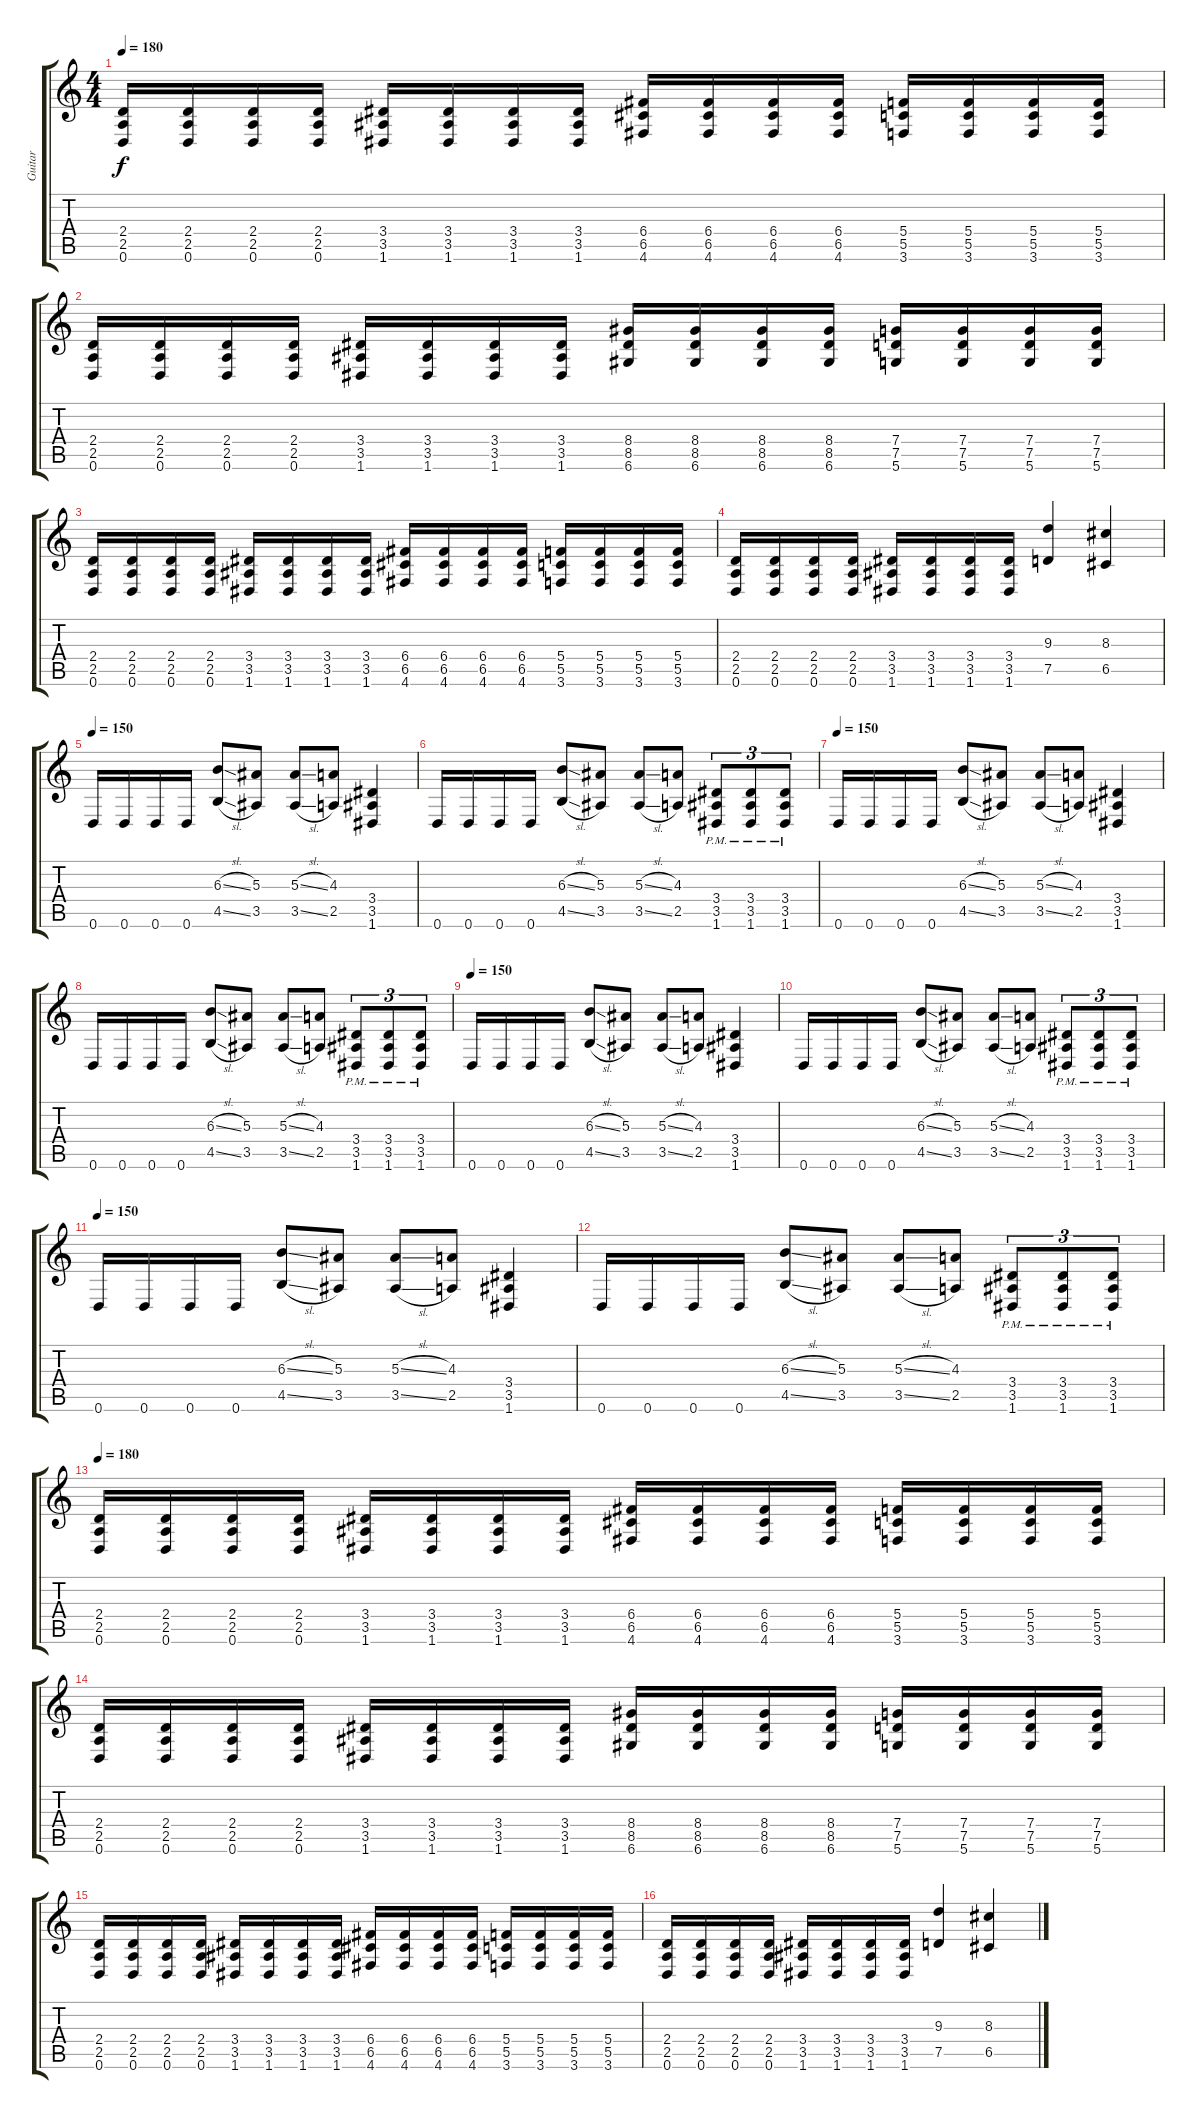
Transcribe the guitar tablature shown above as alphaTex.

\track ("Guitar" "Guitar") {instrument distortionguitar}
\staff {score tabs}
\tuning (D4 A3 F3 C3 G2 D2) {hide}
\ts (4 4)
\tempo 180
\clef g2
\ks c
(2.4 2.5 0.6).16{dy f} (2.4 2.5 0.6).16 (2.4 2.5 0.6).16 (2.4 2.5 0.6).16 (3.4 3.5 1.6).16 (3.4 3.5 1.6).16 (3.4 3.5 1.6).16 (3.4 3.5 1.6).16 (6.4 6.5 4.6).16 (6.4 6.5 4.6).16 (6.4 6.5 4.6).16 (6.4 6.5 4.6).16 (5.4 5.5 3.6).16 (5.4 5.5 3.6).16 (5.4 5.5 3.6).16 (5.4 5.5 3.6).16 |
(2.4 2.5 0.6).16 (2.4 2.5 0.6).16 (2.4 2.5 0.6).16 (2.4 2.5 0.6).16 (3.4 3.5 1.6).16 (3.4 3.5 1.6).16 (3.4 3.5 1.6).16 (3.4 3.5 1.6).16 (8.4 8.5 6.6).16 (8.4 8.5 6.6).16 (8.4 8.5 6.6).16 (8.4 8.5 6.6).16 (7.4 7.5 5.6).16 (7.4 7.5 5.6).16 (7.4 7.5 5.6).16 (7.4 7.5 5.6).16 |
(2.4 2.5 0.6).16 (2.4 2.5 0.6).16 (2.4 2.5 0.6).16 (2.4 2.5 0.6).16 (3.4 3.5 1.6).16 (3.4 3.5 1.6).16 (3.4 3.5 1.6).16 (3.4 3.5 1.6).16 (6.4 6.5 4.6).16 (6.4 6.5 4.6).16 (6.4 6.5 4.6).16 (6.4 6.5 4.6).16 (5.4 5.5 3.6).16 (5.4 5.5 3.6).16 (5.4 5.5 3.6).16 (5.4 5.5 3.6).16 |
(2.4 2.5 0.6).16 (2.4 2.5 0.6).16 (2.4 2.5 0.6).16 (2.4 2.5 0.6).16 (3.4 3.5 1.6).16 (3.4 3.5 1.6).16 (3.4 3.5 1.6).16 (3.4 3.5 1.6).16 (9.3 7.5).4 (8.3 6.5).4 |
\tempo 150
0.6.16 0.6.16 0.6.16 0.6.16 (6.3{sl} 4.5{sl}).8 (5.3 3.5).8 (5.3{sl} 3.5{sl}).8 (4.3 2.5).8 (3.4 3.5 1.6).4 |
0.6.16 0.6.16 0.6.16 0.6.16 (6.3{sl} 4.5{sl}).8 (5.3 3.5).8 (5.3{sl} 3.5{sl}).8 (4.3 2.5).8 (3.4{pm} 3.5{pm} 1.6{pm}).8{tu (3 2)} (3.4{pm} 3.5{pm} 1.6{pm}).8{tu (3 2)} (3.4{pm} 3.5 1.6{pm}).8{tu (3 2)} |
\tempo 150
0.6.16 0.6.16 0.6.16 0.6.16 (6.3{sl} 4.5{sl}).8 (5.3 3.5).8 (5.3{sl} 3.5{sl}).8 (4.3 2.5).8 (3.4 3.5 1.6).4 |
0.6.16 0.6.16 0.6.16 0.6.16 (6.3{sl} 4.5{sl}).8 (5.3 3.5).8 (5.3{sl} 3.5{sl}).8 (4.3 2.5).8 (3.4{pm} 3.5{pm} 1.6{pm}).8{tu (3 2)} (3.4{pm} 3.5{pm} 1.6{pm}).8{tu (3 2)} (3.4{pm} 3.5 1.6{pm}).8{tu (3 2)} |
\tempo 150
0.6.16 0.6.16 0.6.16 0.6.16 (6.3{sl} 4.5{sl}).8 (5.3 3.5).8 (5.3{sl} 3.5{sl}).8 (4.3 2.5).8 (3.4 3.5 1.6).4 |
0.6.16 0.6.16 0.6.16 0.6.16 (6.3{sl} 4.5{sl}).8 (5.3 3.5).8 (5.3{sl} 3.5{sl}).8 (4.3 2.5).8 (3.4{pm} 3.5{pm} 1.6{pm}).8{tu (3 2)} (3.4{pm} 3.5{pm} 1.6{pm}).8{tu (3 2)} (3.4{pm} 3.5 1.6{pm}).8{tu (3 2)} |
\tempo 150
0.6.16 0.6.16 0.6.16 0.6.16 (6.3{sl} 4.5{sl}).8 (5.3 3.5).8 (5.3{sl} 3.5{sl}).8 (4.3 2.5).8 (3.4 3.5 1.6).4 |
0.6.16 0.6.16 0.6.16 0.6.16 (6.3{sl} 4.5{sl}).8 (5.3 3.5).8 (5.3{sl} 3.5{sl}).8 (4.3 2.5).8 (3.4{pm} 3.5{pm} 1.6{pm}).8{tu (3 2)} (3.4{pm} 3.5{pm} 1.6{pm}).8{tu (3 2)} (3.4{pm} 3.5 1.6{pm}).8{tu (3 2)} |
\tempo 180
(2.4 2.5 0.6).16 (2.4 2.5 0.6).16 (2.4 2.5 0.6).16 (2.4 2.5 0.6).16 (3.4 3.5 1.6).16 (3.4 3.5 1.6).16 (3.4 3.5 1.6).16 (3.4 3.5 1.6).16 (6.4 6.5 4.6).16 (6.4 6.5 4.6).16 (6.4 6.5 4.6).16 (6.4 6.5 4.6).16 (5.4 5.5 3.6).16 (5.4 5.5 3.6).16 (5.4 5.5 3.6).16 (5.4 5.5 3.6).16 |
(2.4 2.5 0.6).16 (2.4 2.5 0.6).16 (2.4 2.5 0.6).16 (2.4 2.5 0.6).16 (3.4 3.5 1.6).16 (3.4 3.5 1.6).16 (3.4 3.5 1.6).16 (3.4 3.5 1.6).16 (8.4 8.5 6.6).16 (8.4 8.5 6.6).16 (8.4 8.5 6.6).16 (8.4 8.5 6.6).16 (7.4 7.5 5.6).16 (7.4 7.5 5.6).16 (7.4 7.5 5.6).16 (7.4 7.5 5.6).16 |
(2.4 2.5 0.6).16 (2.4 2.5 0.6).16 (2.4 2.5 0.6).16 (2.4 2.5 0.6).16 (3.4 3.5 1.6).16 (3.4 3.5 1.6).16 (3.4 3.5 1.6).16 (3.4 3.5 1.6).16 (6.4 6.5 4.6).16 (6.4 6.5 4.6).16 (6.4 6.5 4.6).16 (6.4 6.5 4.6).16 (5.4 5.5 3.6).16 (5.4 5.5 3.6).16 (5.4 5.5 3.6).16 (5.4 5.5 3.6).16 |
(2.4 2.5 0.6).16 (2.4 2.5 0.6).16 (2.4 2.5 0.6).16 (2.4 2.5 0.6).16 (3.4 3.5 1.6).16 (3.4 3.5 1.6).16 (3.4 3.5 1.6).16 (3.4 3.5 1.6).16 (9.3 7.5).4 (8.3 6.5).4
